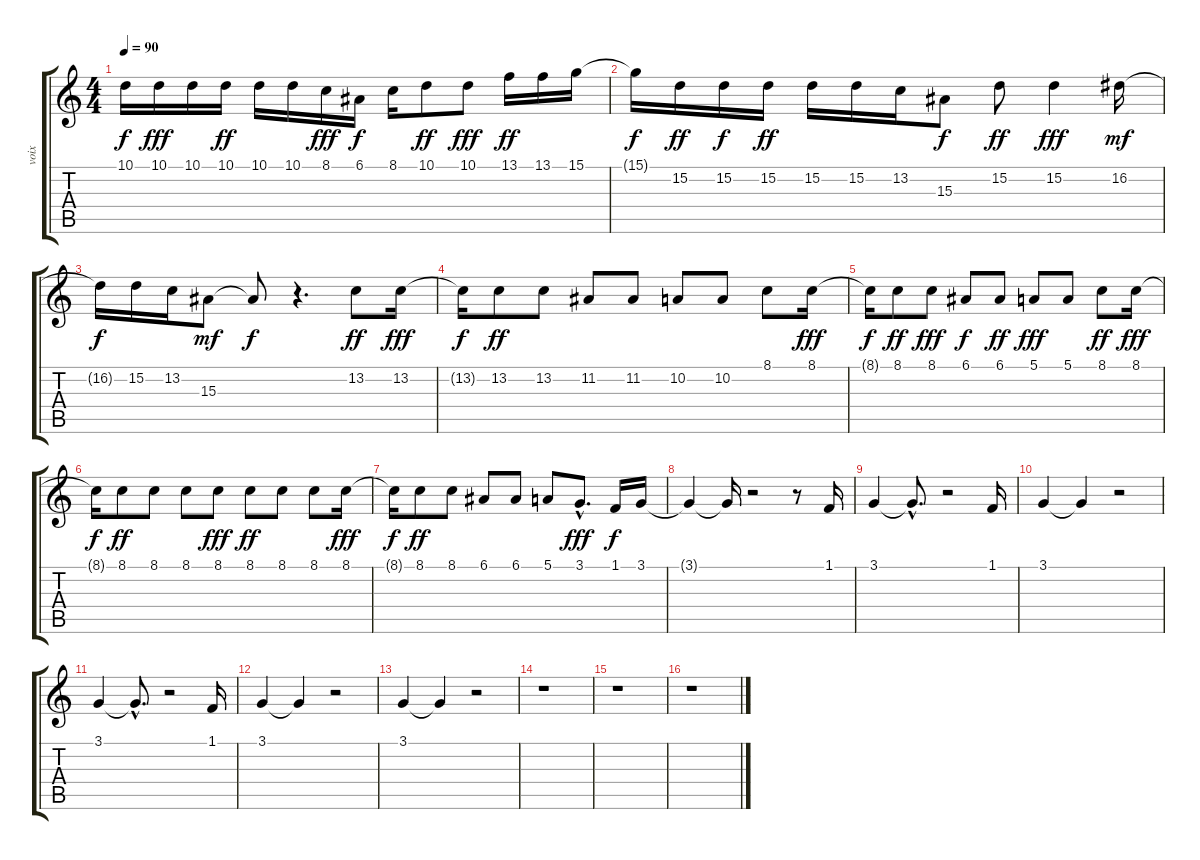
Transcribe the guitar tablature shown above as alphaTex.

\track ("voix" "voix") {instrument voiceoohs}
\staff {score tabs}
\tuning (E4 B3 G3 D3 A2 E2) {hide}
\ts (4 4)
\tempo 90
\clef g2
\ks c
10.1{t}.16{dy f} 10.1.16{dy fff} 10.1.16 10.1.16{dy ff} 10.1.16 10.1.16 8.1.16{dy fff} 6.1.16{dy f} 8.1.16 10.1.8{dy ff} 10.1.8{dy fff} 13.1.16{dy ff} 13.1.16 15.1.16 |
15.1{t}.16{dy f} 15.2.16{dy ff} 15.2.16{dy f} 15.2.16{dy ff} 15.2.16 15.2.16 13.2.16 15.3.8{dy f} 15.2.8{dy ff} 15.2.4{dy fff} 16.2.16{dy mf} |
16.2{t}.16{dy f} 15.2.16 13.2.16 15.3.8{dy mf} 15.3{t}.8{dy f} r.4{d} 13.2.8{dy ff} 13.2.16{dy fff} |
13.2{t}.16{dy f} 13.2.8{dy ff} 13.2.8 11.2.8 11.2.8 10.2.8 10.2.8 8.1.8 8.1.16{dy fff} |
8.1{t}.16{dy f} 8.1.8{dy ff} 8.1.8{dy fff} 6.1.8{dy f} 6.1.8{dy ff} 5.1.8{dy fff} 5.1.8 8.1.8{dy ff} 8.1.16{dy fff} |
8.1{t}.16{dy f} 8.1.8{dy ff} 8.1.8 8.1.8 8.1.8{dy fff} 8.1.8{dy ff} 8.1.8 8.1.8 8.1.16{dy fff} |
8.1{t}.16{dy f} 8.1.8{dy ff} 8.1.8 6.1.8 6.1.8 5.1.8 3.1{hac}.8{d dy fff} 1.1.16{dy f} 3.1.16 |
3.1{t}.4 3.1{t}.16 r.2 r.8 1.1.16 |
3.1.4 3.1{hac t}.8{d} r.2 1.1.16 |
3.1.4 3.1{t}.4 r.2 |
3.1.4 3.1{hac t}.8{d} r.2 1.1.16 |
3.1.4 3.1{t}.4 r.2 |
3.1.4 3.1{t}.4 r.2 |
r.1 |
r.1 |
r.1
